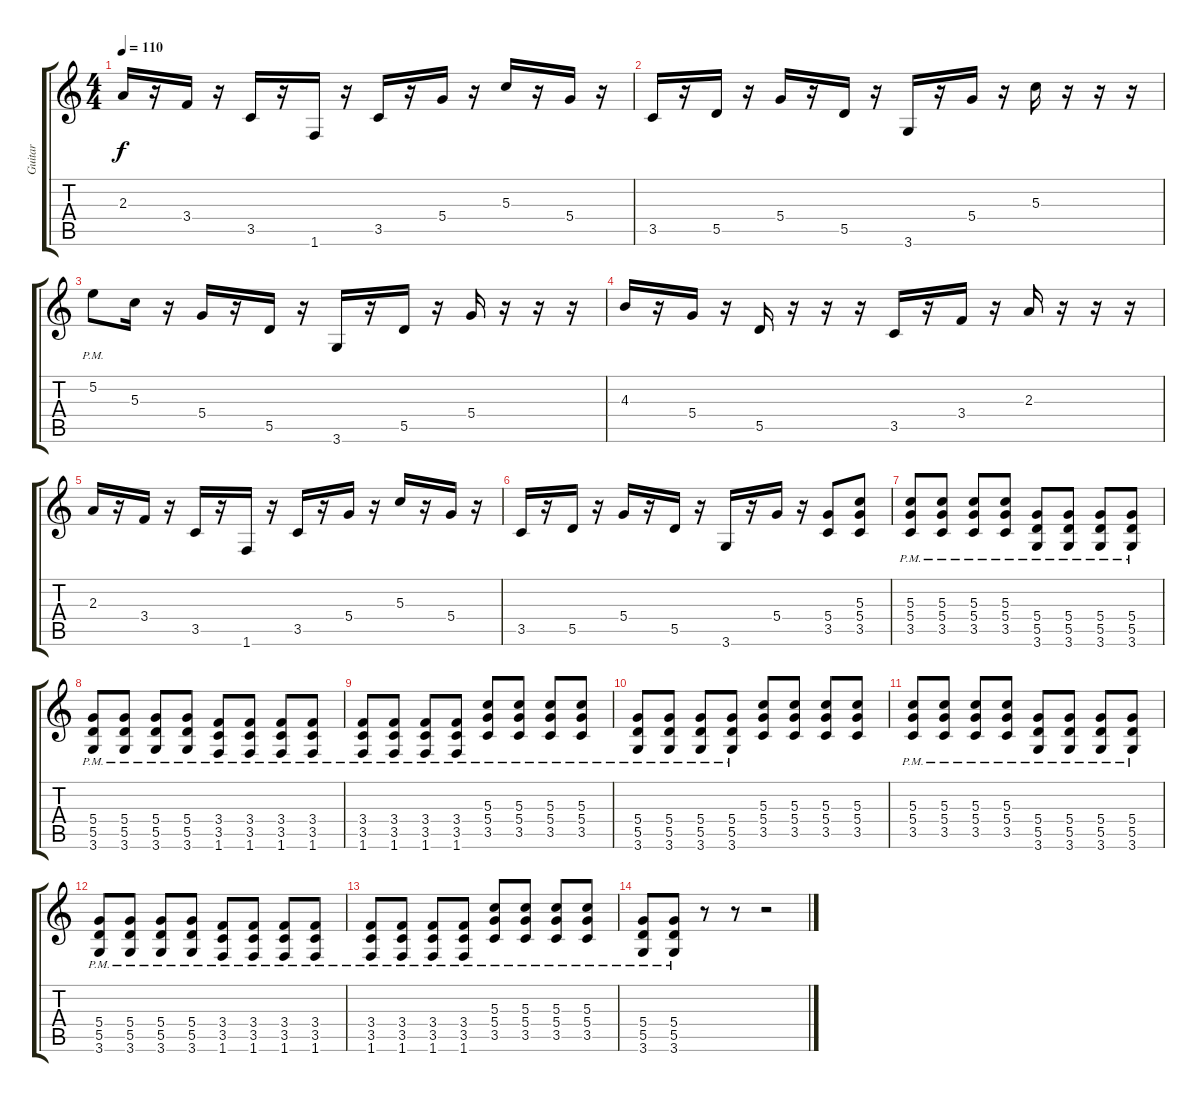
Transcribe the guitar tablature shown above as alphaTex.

\track ("Guitar" "Guitar") {instrument distortionguitar}
\staff {score tabs}
\tuning (E4 B3 G3 D3 A2 E2) {hide}
\ts (4 4)
\tempo 110
\clef g2
\ks c
2.3.16{dy f} r.16 3.4.16 r.16 3.5.16 r.16 1.6.16 r.16 3.5.16 r.16 5.4.16 r.16 5.3.16 r.16 5.4.16 r.16 |
3.5.16 r.16 5.5.16 r.16 5.4.16 r.16 5.5.16 r.16 3.6.16 r.16 5.4.16 r.16 5.3.16 r.16 r.16 r.16 |
5.2{pm}.8 5.3.16 r.16 5.4.16 r.16 5.5.16 r.16 3.6.16 r.16 5.5.16 r.16 5.4.16 r.16 r.16 r.16 |
4.3.16 r.16 5.4.16 r.16 5.5.16 r.16 r.16 r.16 3.5.16 r.16 3.4.16 r.16 2.3.16 r.16 r.16 r.16 |
2.3.16 r.16 3.4.16 r.16 3.5.16 r.16 1.6.16 r.16 3.5.16 r.16 5.4.16 r.16 5.3.16 r.16 5.4.16 r.16 |
3.5.16 r.16 5.5.16 r.16 5.4.16 r.16 5.5.16 r.16 3.6.16 r.16 5.4.16 r.16 (5.4 3.5).8 (5.3 5.4 3.5).8 |
(5.3 5.4 3.5{pm}).8 (5.3 5.4 3.5{pm}).8 (5.3 5.4 3.5{pm}).8 (5.3 5.4 3.5{pm}).8 (5.4 5.5 3.6{pm}).8 (5.4 5.5 3.6{pm}).8 (5.4 5.5 3.6{pm}).8 (5.4 5.5 3.6{pm}).8 |
(5.4 5.5 3.6{pm}).8 (5.4 5.5 3.6{pm}).8 (5.4 5.5 3.6{pm}).8 (5.4 5.5 3.6{pm}).8 (3.4 3.5 1.6{pm}).8 (3.4 3.5 1.6{pm}).8 (3.4 3.5 1.6{pm}).8 (3.4 3.5 1.6{pm}).8 |
(3.4 3.5 1.6{pm}).8 (3.4 3.5 1.6{pm}).8 (3.4 3.5 1.6{pm}).8 (3.4 3.5 1.6{pm}).8 (5.3 5.4{pm} 3.5{pm}).8 (5.3 5.4 3.5{pm}).8 (5.3 5.4{pm} 3.5{pm}).8 (5.3 5.4{pm} 3.5{pm}).8 |
(5.4 5.5{pm} 3.6).8 (5.4 5.5{pm} 3.6).8 (5.4 5.5{pm} 3.6).8 (5.4 5.5{pm} 3.6).8 (5.3 5.4 3.5).8 (5.3 5.4 3.5).8 (5.3 5.4 3.5).8 (5.3 5.4 3.5).8 |
(5.3 5.4 3.5{pm}).8 (5.3 5.4 3.5{pm}).8 (5.3 5.4 3.5{pm}).8 (5.3 5.4 3.5{pm}).8 (5.4 5.5 3.6{pm}).8 (5.4 5.5 3.6{pm}).8 (5.4 5.5 3.6{pm}).8 (5.4 5.5 3.6{pm}).8 |
(5.4 5.5 3.6{pm}).8 (5.4 5.5 3.6{pm}).8 (5.4 5.5 3.6{pm}).8 (5.4 5.5 3.6{pm}).8 (3.4 3.5 1.6{pm}).8 (3.4 3.5 1.6{pm}).8 (3.4 3.5 1.6{pm}).8 (3.4 3.5 1.6{pm}).8 |
(3.4 3.5 1.6{pm}).8 (3.4 3.5 1.6{pm}).8 (3.4 3.5 1.6{pm}).8 (3.4 3.5 1.6{pm}).8 (5.3 5.4{pm} 3.5{pm}).8 (5.3 5.4 3.5{pm}).8 (5.3 5.4{pm} 3.5{pm}).8 (5.3 5.4{pm} 3.5{pm}).8 |
(5.4 5.5{pm} 3.6).8 (5.4 5.5{pm} 3.6).8 r.8 r.8 r.2
